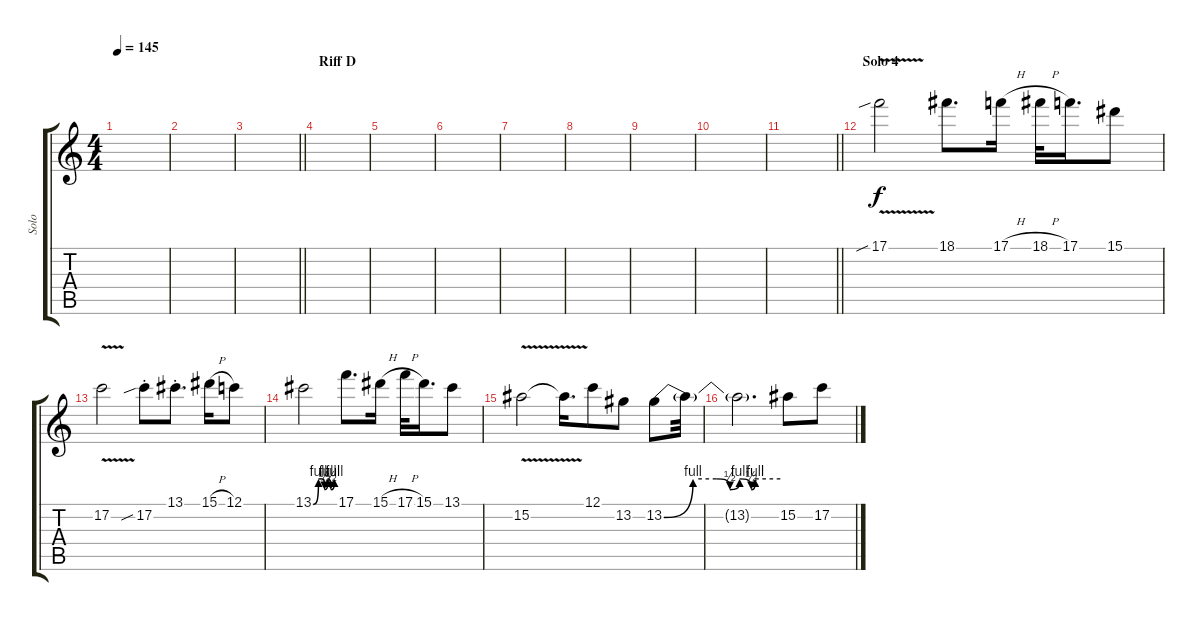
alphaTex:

\track ("Solo" "Solo") {instrument distortionguitar}
\staff {score tabs}
\tuning (C4 G3 Eb3 Bb2 F2 C2) {hide}
\ts (4 4)
\tempo 145
\clef g2
\ks c
|
|
\barLineRight lightlight
|
\section ("" "Riff D")
|
|
|
|
|
|
|
\barLineRight lightlight
|
\section ("" "Solo 4")
17.1{v sib}.2 18.1.8{d} 17.1{h}.16 18.1{h}.32 17.1.16{d} 15.1.8 |
17.2{v}.2 17.2{sib st}.8 13.1{st}.8{d} 15.1{h}.16 12.1.8 |
13.1{be (custom 0 0 15 4 26 4 32 2 41 4 50 2 60 4)}.2 17.1.8{d} 15.1{h}.16 17.1{h}.32 15.1.16{d} 13.1.8 |
15.2{v}.2 15.2{t}.16{d} 12.1.8 13.2.8 13.2{be (custom 0 0 15 4 27 4 34 2 39 4 45 2 47 4 60 4)}.8 13.2{t}.32 |
13.2{t}.2{d} 15.2.8 17.2.8
